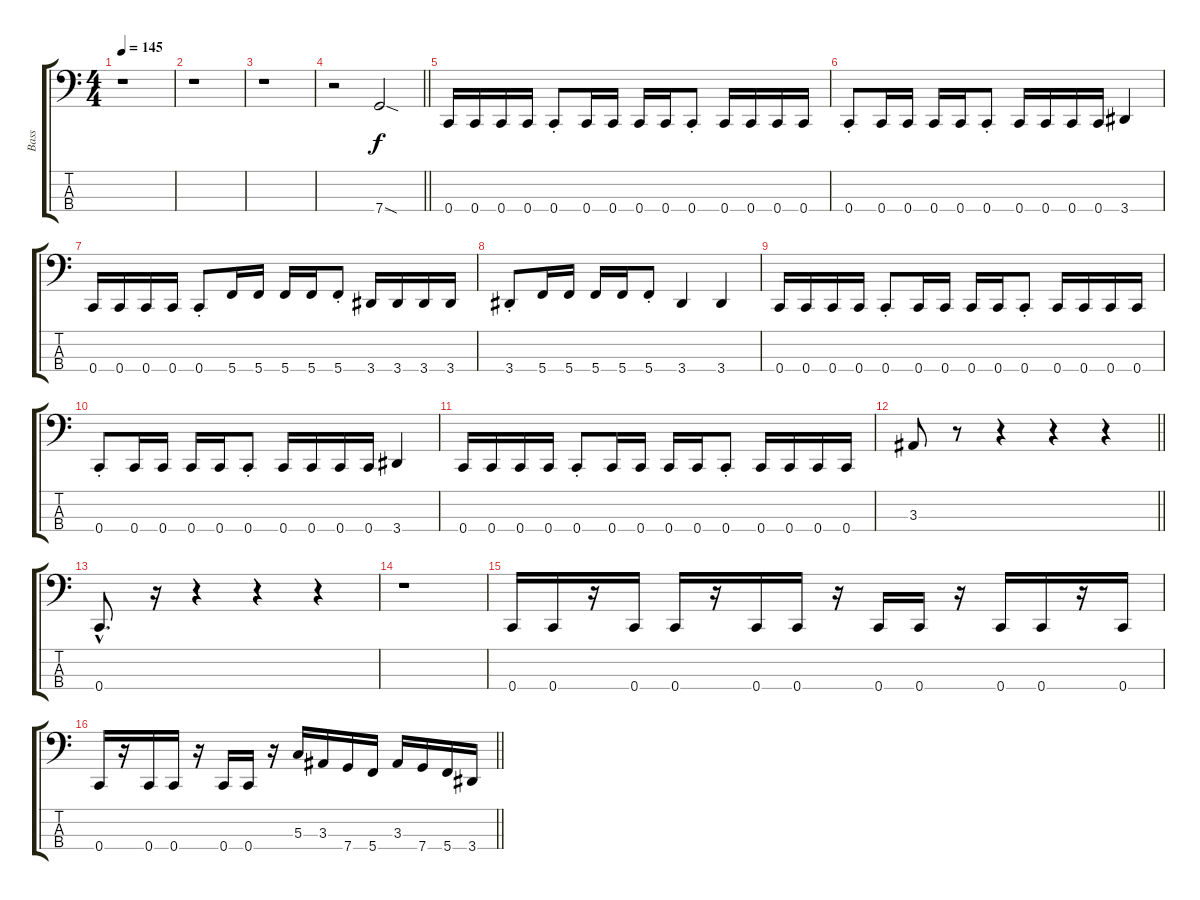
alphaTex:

\track ("Bass" "Bass") {instrument slapbass1}
\staff {score tabs}
\tuning (F2 C2 G1 C1) {hide}
\ts (4 4)
\tempo 145
\clef f4
\ks c
r.1{dy f instrument slapbass1} |
r.1 |
r.1 |
\barLineRight lightlight
r.2 7.4{sod}.2 |
0.4.16 0.4.16 0.4.16 0.4.16 0.4{st}.8 0.4.16 0.4.16 0.4.16 0.4.16 0.4{st}.8 0.4.16 0.4.16 0.4.16 0.4.16 |
0.4{st}.8 0.4.16 0.4.16 0.4.16 0.4.16 0.4{st}.8 0.4.16 0.4.16 0.4.16 0.4.16 3.4.4 |
0.4.16 0.4.16 0.4.16 0.4.16 0.4{st}.8 5.4.16 5.4.16 5.4.16 5.4.16 5.4{st}.8 3.4.16 3.4.16 3.4.16 3.4.16 |
3.4{st}.8 5.4.16 5.4.16 5.4.16 5.4.16 5.4{st}.8 3.4.4 3.4.4 |
0.4.16 0.4.16 0.4.16 0.4.16 0.4{st}.8 0.4.16 0.4.16 0.4.16 0.4.16 0.4{st}.8 0.4.16 0.4.16 0.4.16 0.4.16 |
0.4{st}.8 0.4.16 0.4.16 0.4.16 0.4.16 0.4{st}.8 0.4.16 0.4.16 0.4.16 0.4.16 3.4.4 |
0.4.16 0.4.16 0.4.16 0.4.16 0.4{st}.8 0.4.16 0.4.16 0.4.16 0.4.16 0.4{st}.8 0.4.16 0.4.16 0.4.16 0.4.16 |
\barLineRight lightlight
3.3.8 r.8 r.4 r.4 r.4 |
0.4{hac}.8{d} r.16 r.4 r.4 r.4 |
r.1 |
0.4.16 0.4.16 r.16 0.4.16 0.4.16 r.16 0.4.16 0.4.16 r.16 0.4.16 0.4.16 r.16 0.4.16 0.4.16 r.16 0.4.16 |
\barLineRight lightlight
0.4.16 r.16 0.4.16 0.4.16 r.16 0.4.16 0.4.16 r.16 5.3.16 3.3.16 7.4.16 5.4.16 3.3.16 7.4.16 5.4.16 3.4.16
